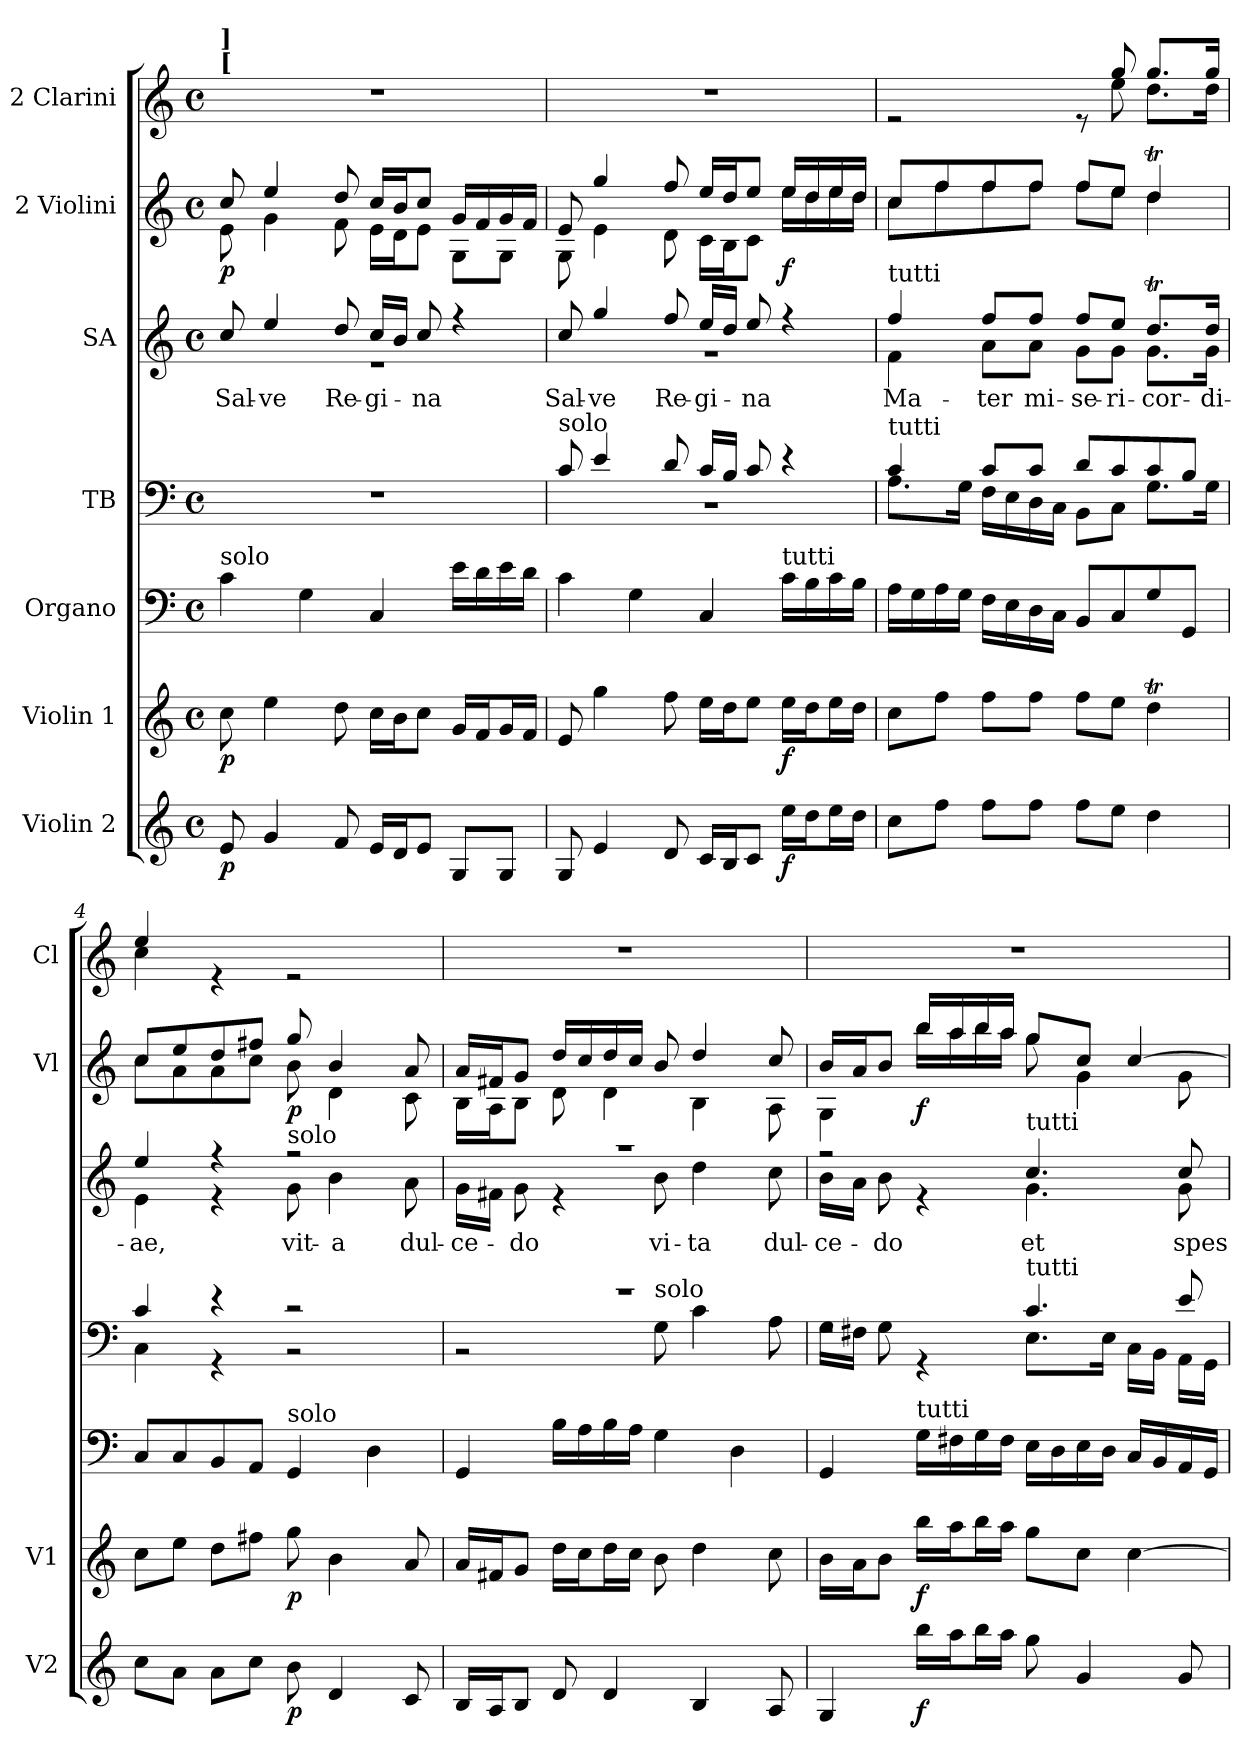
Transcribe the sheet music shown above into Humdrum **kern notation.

**kern	**dynam	**kern	**dynam	**kern	**dynam	**kern	**kern	**text	**kern	**dynam	**kern
*part7	*part7	*part6	*part6	*part5	*part5	*part4	*part3	*part3	*part2	*part2	*part1
*staff7	*staff7	*staff6	*staff6	*staff5	*staff5	*staff4	*staff3	*staff3	*staff2	*staff2	*staff1
*I"Violin 2	*	*I"Violin 1	*	*I"Organo	*	*I"TB	*I"SA	*	*I"2 Violini	*	*I"2 Clarini
*I'V2	*	*I'V1	*	*	*	*	*	*	*I'Vl	*	*I'Cl
*clefG2	*	*clefG2	*	*clefF4	*	*clefF4	*clefG2	*	*clefG2	*	*clefG2
*k[]	*	*k[]	*	*k[]	*	*k[]	*k[]	*	*k[]	*	*k[]
*M4/4	*	*M4/4	*	*M4/4	*	*M4/4	*M4/4	*	*M4/4	*	*M4/4
*met(c)	*	*met(c)	*	*met(c)	*	*met(c)	*met(c)	*	*met(c)	*	*met(c)
*MM80	*	*MM80	*	*MM80	*	*MM80	*MM80	*	*MM80	*	*MM80
=1	=1	=1	=1	=1	=1	=1	=1	=1	=1	=1	=1
!	!	!	!	!	!	!	!	!	!	!	!LO:TX:a:B:t=[
!	!	!	!	!	!	!	!	!	!	!	!LO:TX:a:B:t=]
!	!	!	!	!	!	!	!LO:TX:a:t=solo	!	!	!	!
!	!	!	!	!LO:TX:a:t=solo	!	!	!	!	!	!	!
!	!LO:DY:b	!	!LO:DY:b	!	!LO:DY:b	!	!	!LO:LY:b	!	!LO:DY:b	!
*	*	*	*	*	*	*	*^	*	*^	*	*
8e/	p	8cc\	p	4c\	other-dynamics	1r	8cc/	1r	Sal-	8cc/	8e\	p	1r
!	!	!	!	!	!	!	!	!	!LO:LY:b	!	!	!	!
4g/	.	4ee\	.	.	.	.	4ee/	.	-ve	4ee/	4g\	.	.
.	.	.	.	4G\	.	.	.	.	.	.	.	.	.
!	!	!	!	!	!	!	!	!	!LO:LY:b	!	!	!	!
8f/	.	8dd\	.	.	.	.	8dd/	.	Re-	8dd/	8f\	.	.
!	!	!	!	!	!	!	!	!	!LO:LY:b	!	!	!	!
16e/LL	.	16cc\LL	.	4C/	.	.	16cc/LL	.	-gi-	16cc/LL	16e\LL	.	.
16d/J	.	16b\J	.	.	.	.	16b/JJ	.	.	16b/J	16d\J	.	.
!	!	!	!	!	!	!	!	!	!LO:LY:b	!	!	!	!
8e/J	.	8cc\J	.	.	.	.	8cc/	.	-na	8cc/J	8e\J	.	.
8G/L	.	16g/LL	.	16e\LL	.	.	4r	.	.	16g/LL	8G\L	.	.
.	.	16f/J	.	16d\	.	.	.	.	.	16f/	.	.	.
8G/J	.	16g/L	.	16e\	.	.	.	.	.	16g/	8G\J	.	.
.	.	16f/JJ	.	16d\JJ	.	.	.	.	.	16f/JJ	.	.	.
=2	=2	=2	=2	=2	=2	=2	=2	=2	=2	=2	=2	=2	=2
*	*	*	*	*	*	*^	*	*	*	*	*	*	*
!	!	!	!	!	!	!LO:TX:a:t=solo	!	!	!	!	!	!	!	!
!	!	!	!	!	!	!	!	!	!	!LO:LY:b	!	!	!	!
8G/	.	8e/	.	4c\	.	8c/	1r	8cc/	1r	Sal-	8e/	8G\	.	1r
!	!	!	!	!	!	!	!	!	!	!LO:LY:b	!	!	!	!
4e/	.	4gg\	.	.	.	4e/	.	4gg/	.	-ve	4gg/	4e\	.	.
.	.	.	.	4G\	.	.	.	.	.	.	.	.	.	.
!	!	!	!	!	!	!	!	!	!	!LO:LY:b	!	!	!	!
8d/	.	8ff\	.	.	.	8d/	.	8ff/	.	Re-	8ff/	8d\	.	.
!	!	!	!	!	!	!	!	!	!	!LO:LY:b	!	!	!	!
16c/LL	.	16ee\LL	.	4C/	.	16c/LL	.	16ee/LL	.	-gi-	16ee/LL	16c\LL	.	.
16B/J	.	16dd\J	.	.	.	16B/JJ	.	16dd/JJ	.	.	16dd/J	16B\J	.	.
!	!	!	!	!	!	!	!	!	!	!LO:LY:b	!	!	!	!
8c/J	.	8ee\J	.	.	.	8c/	.	8ee/	.	-na	8ee/J	8c\J	.	.
!	!	!	!	!LO:TX:a:t=tutti	!	!	!	!	!	!	!	!	!	!
!	!LO:DY:b	!	!LO:DY:b	!	!LO:DY:b	!	!	!	!	!	!	!	!LO:DY:b	!
16ee\LL	f	16ee\LL	f	16c\LL	other-dynamics	4r	.	4r	.	.	16ee/LL	16ee\LL	f	.
16dd\J	.	16dd\J	.	16B\	.	.	.	.	.	.	16dd/	16dd\	.	.
16ee\L	.	16ee\L	.	16c\	.	.	.	.	.	.	16ee/	16ee\	.	.
16dd\JJ	.	16dd\JJ	.	16B\JJ	.	.	.	.	.	.	16dd/JJ	16dd\JJ	.	.
=3	=3	=3	=3	=3	=3	=3	=3	=3	=3	=3	=3	=3	=3	=3
!	!	!	!	!	!	!	!	!LO:TX:a:t=tutti	!	!	!	!	!	!
!	!	!	!	!	!	!LO:TX:a:t=tutti	!	!	!	!	!	!	!	!
!	!	!	!	!	!	!	!	!	!	!LO:LY:b	!	!	!	!
*	*	*	*	*	*	*	*	*	*	*	*	*	*	*^
8cc\L	.	8cc\L	.	16A\LL	.	4c/	8.A\L	4ff/	4f\	Ma-	8cc/L	8cc\L	.	2re	8ryy
.	.	.	.	16G\	.	.	.	.	.	.	.	.	.	.	.
*	*	*	*	*	*	*	*	*	*	*	*	*	*	*v	*v
8ff\J	.	8ff\J	.	16A\	.	.	.	.	.	.	8ff/	8ff\	.	.
.	.	.	.	16G\JJ	.	.	16G\Jk	.	.	.	.	.	.	.
!	!	!	!	!	!	!	!	!	!	!LO:LY:b	!	!	!	!
8ff\L	.	8ff\L	.	16F\LL	.	8c/L	16F\LL	8ff/L	8a\L	-ter	8ff/	8ff\	.	.
.	.	.	.	16E\	.	.	16E\	.	.	.	.	.	.	.
!	!	!	!	!	!	!	!	!	!	!LO:LY:b	!	!	!	!
8ff\J	.	8ff\J	.	16D\	.	8c/J	16D\	8ff/J	8a\J	mi-	8ff/J	8ff\J	.	.
.	.	.	.	16C\JJ	.	.	16C\JJ	.	.	.	.	.	.	.
!	!	!	!	!	!	!	!	!	!	!LO:LY:b	!	!	!	!
8ff\L	.	8ff\L	.	8BB/L	.	8d/L	8BB\L	8ff/L	8g\L	-se-	8ff/L	8ff\L	.	8re
!	!	!	!	!	!	!	!	!	!	!LO:LY:b	!	!	!	!
*	*	*	*	*	*	*	*	*	*	*	*	*	*	*^
8ee\J	.	8ee\J	.	8C/	.	8c/	8C\J	8ee/J	8g\J	-ri-	8ee/J	8ee\J	.	8gg/	8ee\
!	!	!	!	!	!	!	!	!	!	!LO:LY:b	!	!	!	!	!
4dd\	.	4ddT\	.	8G/	.	8c/	8.G\L	8.ddT/L	8.g\L	-cor-	4ddT/	4dd\	.	8.gg/L	8.dd\L
.	.	.	.	8GG/J	.	8B/J	.	.	.	.	.	.	.	.	.
!	!	!	!	!	!	!	!	!	!	!LO:LY:b	!	!	!	!	!
.	.	.	.	.	.	.	16G\Jk	16dd/Jk	16g\Jk	-di-	.	.	.	16gg/Jk	16dd\Jk
!!LO:LB:g=z	!!
=4	=4	=4	=4	=4	=4	=4	=4	=4	=4	=4	=4	=4	=4	=4	=4
!	!	!	!	!	!	!	!	!	!	!LO:LY:b	!	!	!	!	!
8cc\L	.	8cc\L	.	8C/L	.	4c/	4C\	4ee/	4e\	-ae,	8cc/L	8cc\L	.	4ee/	4cc\
8a\J	.	8ee\J	.	8C/	.	.	.	.	.	.	8ee/	8a\	.	.	.
8a\L	.	8dd\L	.	8BB/	.	4r	4r	4r	4r	.	8dd/	8a\	.	4re	2.ryy
8cc\J	.	8ff#X\J	.	8AA/J	.	.	.	.	.	.	8ff#X/J	8cc\J	.	.	.
!	!	!	!	!	!	!	!	!LO:TX:a:t=solo	!	!	!	!	!	!	!
!	!	!	!	!LO:TX:a:t=solo	!	!	!	!	!	!	!	!	!	!	!
!	!LO:DY:b	!	!LO:DY:b	!	!LO:DY:b	!	!	!	!	!LO:LY:b	!	!	!LO:DY:b	!	!
8b\	p	8gg\	p	4GG/	other-dynamics	2r	2r	2r	8g\	vit-	8gg/	8b\	p	2re	.
!	!	!	!	!	!	!	!	!	!	!LO:LY:b	!	!	!	!	!
4d/	.	4b\	.	.	.	.	.	.	4b\	-a	4b/	4d\	.	.	.
.	.	.	.	4D\	.	.	.	.	.	.	.	.	.	.	.
!	!	!	!	!	!	!	!	!	!	!LO:LY:b	!	!	!	!	!
8c/	.	8a/	.	.	.	.	.	.	8a\	dul-	8a/	8c\	.	.	.
*	*	*	*	*	*	*	*	*	*	*	*	*	*	*v	*v
=5	=5	=5	=5	=5	=5	=5	=5	=5	=5	=5	=5	=5	=5	=5
!	!	!	!	!	!	!	!	!	!	!LO:LY:b	!	!	!	!
16B/LL	.	16a/LL	.	4GG/	.	1r	2r	1r	16g\LL	-ce-	16a/LL	16B\LL	.	1r
16A/J	.	16f#X/J	.	.	.	.	.	.	16f#X\JJ	.	16f#X/J	16A\J	.	.
!	!	!	!	!	!	!	!	!	!	!LO:LY:b	!	!	!	!
8B/J	.	8g/J	.	.	.	.	.	.	8g\	-do	8g/J	8B\J	.	.
8d/	.	16dd\LL	.	16B\LL	.	.	.	.	4r	.	16dd/LL	8d\	.	.
.	.	16cc\J	.	16A\	.	.	.	.	.	.	16cc/	.	.	.
4d/	.	16dd\L	.	16B\	.	.	.	.	.	.	16dd/	4d\	.	.
.	.	16cc\JJ	.	16A\JJ	.	.	.	.	.	.	16cc/JJ	.	.	.
!	!	!	!	!	!	!	!LO:TX:a:t=solo	!	!	!	!	!	!	!
!	!	!	!	!	!	!	!	!	!	!LO:LY:b	!	!	!	!
.	.	8b\	.	4G\	.	.	8G\	.	8b\	vi-	8b/	.	.	.
!	!	!	!	!	!	!	!	!	!	!LO:LY:b	!	!	!	!
4B/	.	4dd\	.	.	.	.	4c\	.	4dd\	-ta	4dd/	4B\	.	.
.	.	.	.	4D\	.	.	.	.	.	.	.	.	.	.
!	!	!	!	!	!	!	!	!	!	!LO:LY:b	!	!	!	!
8A/	.	8cc\	.	.	.	.	8A\	.	8cc\	dul-	8cc/	8A\	.	.
=6	=6	=6	=6	=6	=6	=6	=6	=6	=6	=6	=6	=6	=6	=6
!	!	!	!	!	!	!	!	!	!	!LO:LY:b	!	!	!	!
4G/	.	16b\LL	.	4GG/	.	2rF	16G\LL	2r	16b\LL	-ce-	16b/LL	4G\	.	1r
.	.	16a\J	.	.	.	.	16F#X\JJ	.	16a\JJ	.	16a/J	.	.	.
!	!	!	!	!	!	!	!	!	!	!LO:LY:b	!	!	!	!
.	.	8b\J	.	.	.	.	8G\	.	8b\	-do	8b/J	.	.	.
!	!	!	!	!LO:TX:a:t=tutti	!	!	!	!	!	!	!	!	!	!
!	!LO:DY:b	!	!LO:DY:b	!	!LO:DY:b	!	!	!	!	!	!	!	!LO:DY:b	!
16bb\LL	f	16bb\LL	f	16G\LL	other-dynamics	.	4r	.	4r	.	16bb/LL	16bb\LL	f	.
16aa\J	.	16aa\J	.	16F#X\	.	.	.	.	.	.	16aa/	16aa\	.	.
16bb\L	.	16bb\L	.	16G\	.	.	.	.	.	.	16bb/	16bb\	.	.
16aa\JJ	.	16aa\JJ	.	16F#\JJ	.	.	.	.	.	.	16aa/JJ	16aa\JJ	.	.
!	!	!	!	!	!	!	!	!LO:TX:a:t=tutti	!	!	!	!	!	!
!	!	!	!	!	!	!LO:TX:a:t=tutti	!	!	!	!	!	!	!	!
!	!	!	!	!	!	!	!	!	!	!LO:LY:b	!	!	!	!
8gg\	.	8gg\L	.	16E\LL	.	4.c/	8.E\L	4.cc/	4.g\	et	8gg/L	8gg\	.	.
.	.	.	.	16D\	.	.	.	.	.	.	.	.	.	.
4g/	.	8cc\J	.	16E\	.	.	.	.	.	.	8cc/J	4g\	.	.
.	.	.	.	16D\JJ	.	.	16E\Jk	.	.	.	.	.	.	.
.	.	[4cc\	.	16C/LL	.	.	16C\LL	.	.	.	[4cc/	.	.	.
.	.	.	.	16BB/	.	.	16BB\JJ	.	.	.	.	.	.	.
!	!	!	!	!	!	!	!	!	!	!LO:LY:b	!	!	!	!
8g/	.	.	.	16AA/	.	8e/	16AA\LL	8cc/	8g\	spes	.	8g\	.	.
.	.	.	.	16GG/JJ	.	.	16GG\JJ	.	.	.	.	.	.	.
*	*	*	*	*	*	*v	*v	*	*	*	*v	*v	*	*
*	*	*	*	*	*	*	*v	*v	*	*	*	*
=	=	=	=	=	=	=	=	=	=	=	=
*-	*-	*-	*-	*-	*-	*-	*-	*-	*-	*-	*-
